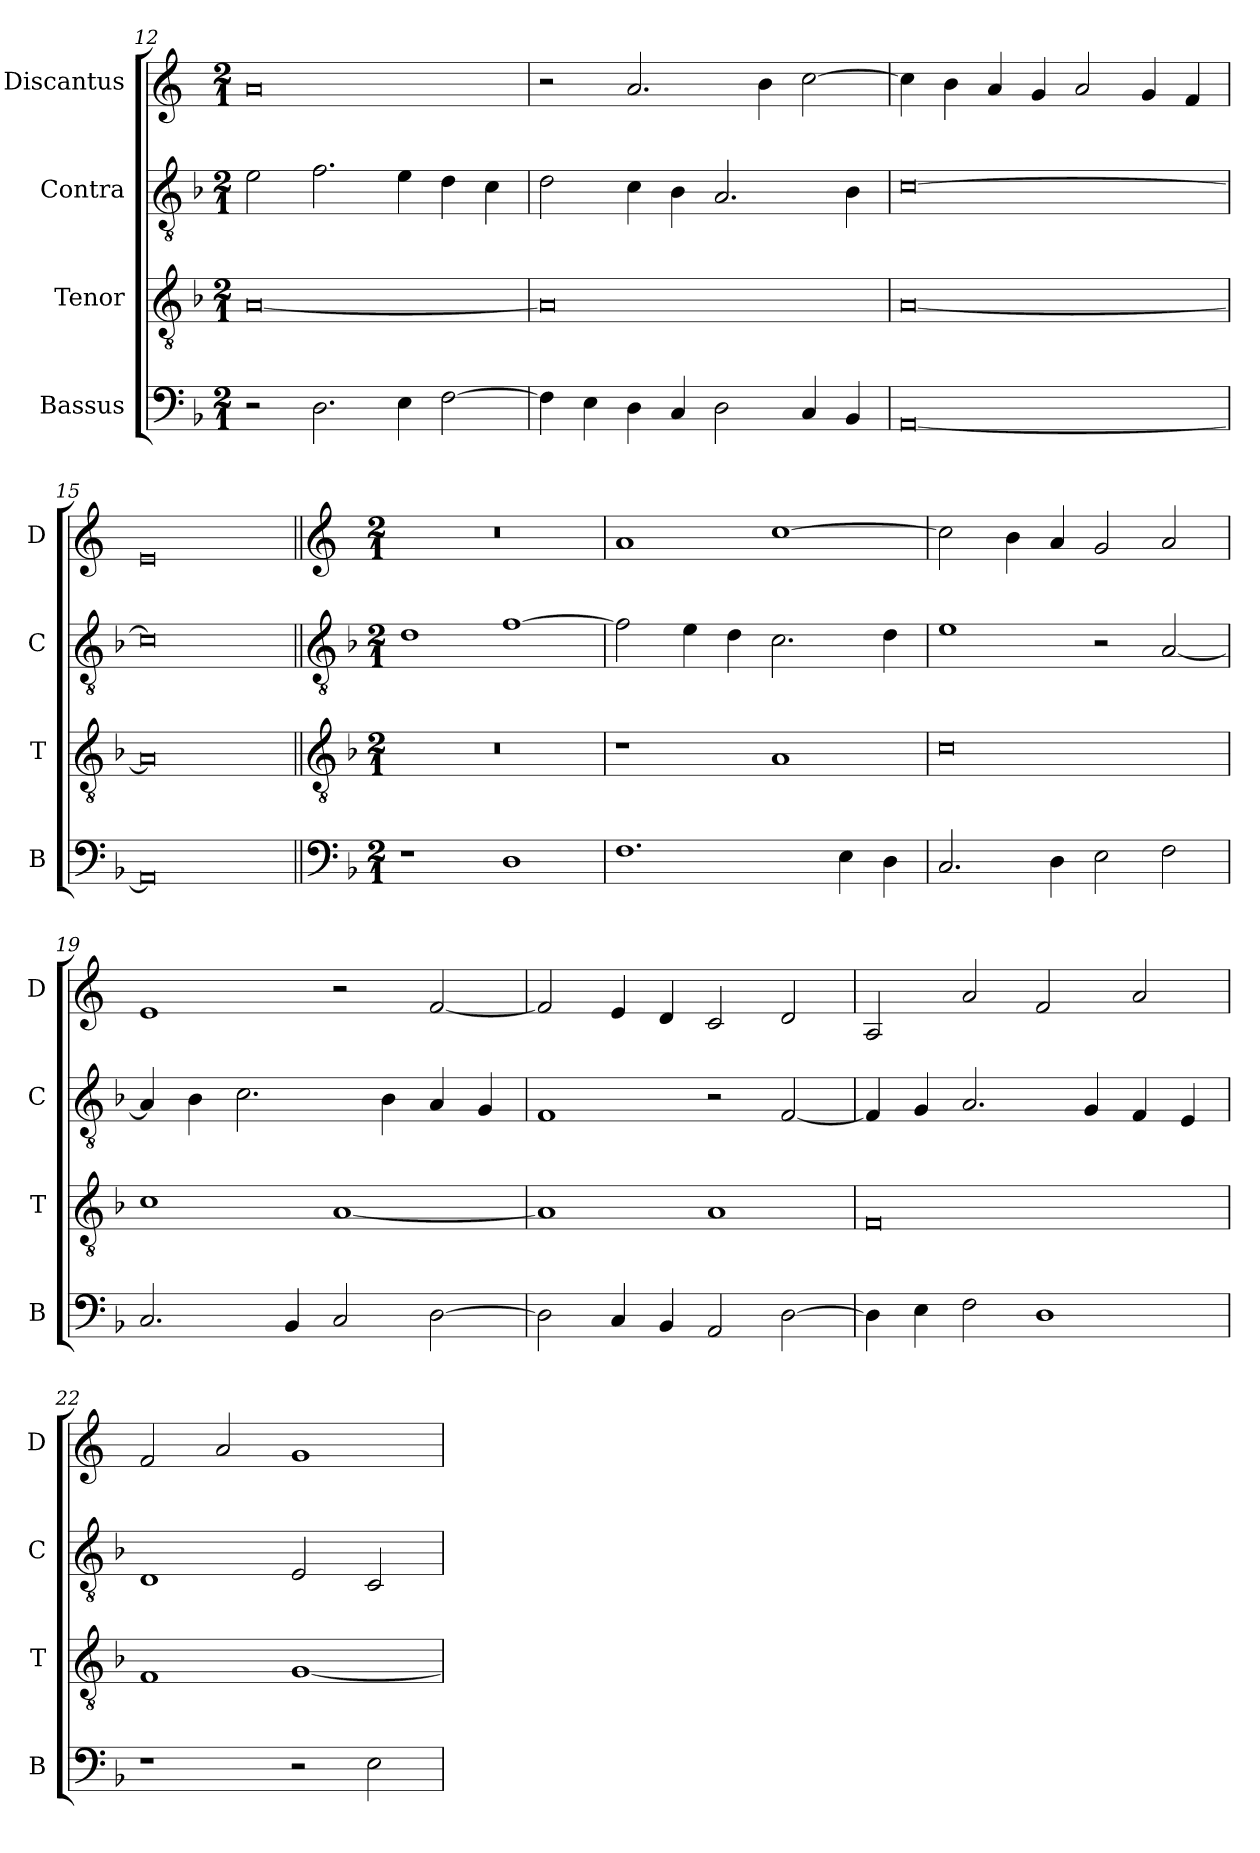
**kern	**kern	**kern	**kern
*part4	*part3	*part2	*part1
*staff4	*staff3	*staff2	*staff1
*I"Bassus	*I"Tenor	*I"Contra	*I"Discantus
*I'B	*I'T	*I'C	*I'D
*clefF4	*clefGv2	*clefGv2	*clefG2
*k[b-]	*k[b-]	*k[b-]	*k[]
*M2/1	*M2/1	*M2/1	*M2/1
=12	=12	=12	=12
2r	[0A	2e\	0a
2.D\	.	2.f\	.
4E\	.	4e\	.
[2F\	.	4d\	.
.	.	4c\	.
=13	=13	=13	=13
4F\]	0A]	2d\	2r
4E\	.	.	.
4D\	.	4c\	2.a/
4C/	.	4B-\	.
2D\	.	2.A/	.
.	.	.	4b\
4C/	.	.	[2cc\
4BB-/	.	4B-\	.
=14	=14	=14	=14
[0AA	[0A	[0c	4cc\]
.	.	.	4b\
.	.	.	4a/
.	.	.	4g/
.	.	.	2a/
.	.	.	4g/
.	.	.	4f/
=15	=15	=15	=15
0AA]	0A]	0c]	0e
!!LO:LB:g=z
=16||	=16||	=16||	=16||
*clefF4	*clefGv2	*clefGv2	*clefG2
*k[b-]	*k[b-]	*k[b-]	*k[]
*M2/1	*M2/1	*M2/1	*M2/1
1r	0r	1d	0r
1D	.	[1f	.
=17	=17	=17	=17
1.F	1r	2f\]	1a
.	.	4e\	.
.	.	4d\	.
.	1A	2.c\	[1cc
4E\	.	.	.
4D\	.	4d\	.
=18	=18	=18	=18
2.C/	0c	1e	2cc\]
.	.	.	4b\
4D\	.	.	4a/
2E\	.	2r	2g/
2F\	.	[2A/	2a/
=19	=19	=19	=19
2.C/	1c	4A/]	1e
.	.	4B-\	.
.	.	2.c\	.
4BB-/	.	.	.
2C/	[1A	.	2r
.	.	4B-\	.
[2D\	.	4A/	[2f/
.	.	4G/	.
=20	=20	=20	=20
2D\]	1A]	1F	2f/]
4C/	.	.	4e/
4BB-/	.	.	4d/
2AA/	1A	2r	2c/
[2D\	.	[2F/	2d/
=21	=21	=21	=21
4D\]	0F	4F/]	2A/
4E\	.	4G/	.
2F\	.	2.A/	2a/
1D	.	.	2f/
.	.	4G/	.
.	.	4F/	2a/
.	.	4E/	.
=22	=22	=22	=22
1r	1F	1D	2f/
.	.	.	2a/
2r	[1G	2E/	1g
2E\	.	2C/	.
=	=	=	=
*-	*-	*-	*-
